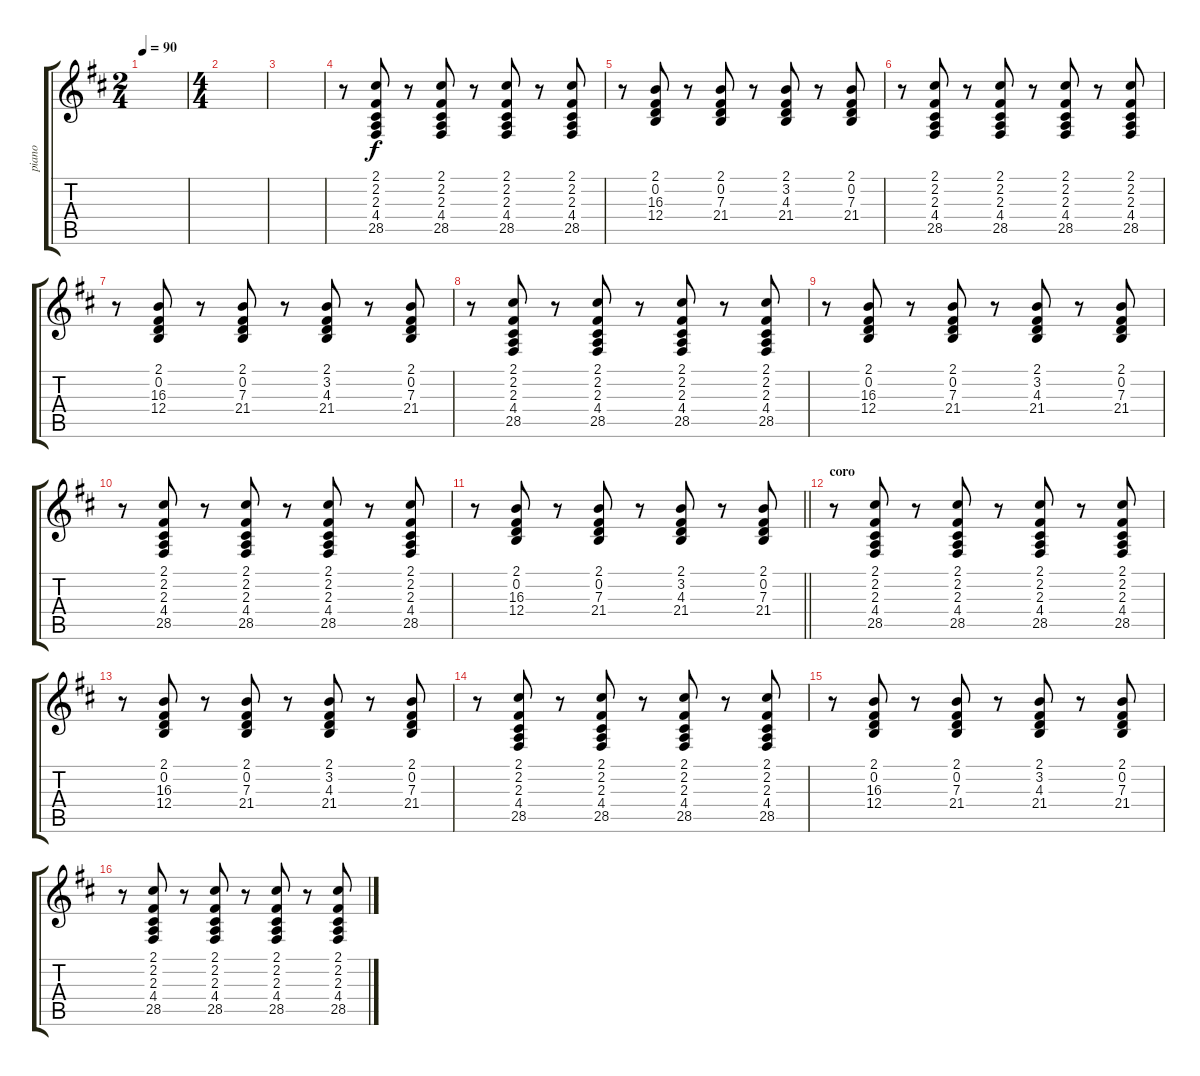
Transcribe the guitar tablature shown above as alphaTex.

\track ("piano" "piano") {instrument acousticgrandpiano}
\staff {score tabs}
\tuning (E4 B3 G3 D3 A2 E2) {hide}
\ts (2 4)
\tempo 90
\clef g2
\ks bminor
|
\ts (4 4)
|
|
r.8 (2.1 2.2 2.3 4.4 28.5).8 r.8 (2.1 2.2 2.3 4.4 28.5).8 r.8 (2.1 2.2 2.3 4.4 28.5).8 r.8 (2.1 2.2 2.3 4.4 28.5).8 |
r.8 (2.1 0.2 16.3 12.4).8 r.8 (2.1 0.2 7.3 21.4).8 r.8 (2.1 3.2 4.3 21.4).8 r.8 (2.1 0.2 7.3 21.4).8 |
r.8 (2.1 2.2 2.3 4.4 28.5).8 r.8 (2.1 2.2 2.3 4.4 28.5).8 r.8 (2.1 2.2 2.3 4.4 28.5).8 r.8 (2.1 2.2 2.3 4.4 28.5).8 |
r.8 (2.1 0.2 16.3 12.4).8 r.8 (2.1 0.2 7.3 21.4).8 r.8 (2.1 3.2 4.3 21.4).8 r.8 (2.1 0.2 7.3 21.4).8 |
r.8 (2.1 2.2 2.3 4.4 28.5).8 r.8 (2.1 2.2 2.3 4.4 28.5).8 r.8 (2.1 2.2 2.3 4.4 28.5).8 r.8 (2.1 2.2 2.3 4.4 28.5).8 |
r.8 (2.1 0.2 16.3 12.4).8 r.8 (2.1 0.2 7.3 21.4).8 r.8 (2.1 3.2 4.3 21.4).8 r.8 (2.1 0.2 7.3 21.4).8 |
r.8 (2.1 2.2 2.3 4.4 28.5).8 r.8 (2.1 2.2 2.3 4.4 28.5).8 r.8 (2.1 2.2 2.3 4.4 28.5).8 r.8 (2.1 2.2 2.3 4.4 28.5).8 |
\barLineRight lightlight
r.8 (2.1 0.2 16.3 12.4).8 r.8 (2.1 0.2 7.3 21.4).8 r.8 (2.1 3.2 4.3 21.4).8 r.8 (2.1 0.2 7.3 21.4).8 |
\section ("" "coro")
r.8 (2.1 2.2 2.3 4.4 28.5).8 r.8 (2.1 2.2 2.3 4.4 28.5).8 r.8 (2.1 2.2 2.3 4.4 28.5).8 r.8 (2.1 2.2 2.3 4.4 28.5).8 |
r.8 (2.1 0.2 16.3 12.4).8 r.8 (2.1 0.2 7.3 21.4).8 r.8 (2.1 3.2 4.3 21.4).8 r.8 (2.1 0.2 7.3 21.4).8 |
r.8 (2.1 2.2 2.3 4.4 28.5).8 r.8 (2.1 2.2 2.3 4.4 28.5).8 r.8 (2.1 2.2 2.3 4.4 28.5).8 r.8 (2.1 2.2 2.3 4.4 28.5).8 |
r.8 (2.1 0.2 16.3 12.4).8 r.8 (2.1 0.2 7.3 21.4).8 r.8 (2.1 3.2 4.3 21.4).8 r.8 (2.1 0.2 7.3 21.4).8 |
r.8 (2.1 2.2 2.3 4.4 28.5).8 r.8 (2.1 2.2 2.3 4.4 28.5).8 r.8 (2.1 2.2 2.3 4.4 28.5).8 r.8 (2.1 2.2 2.3 4.4 28.5).8
